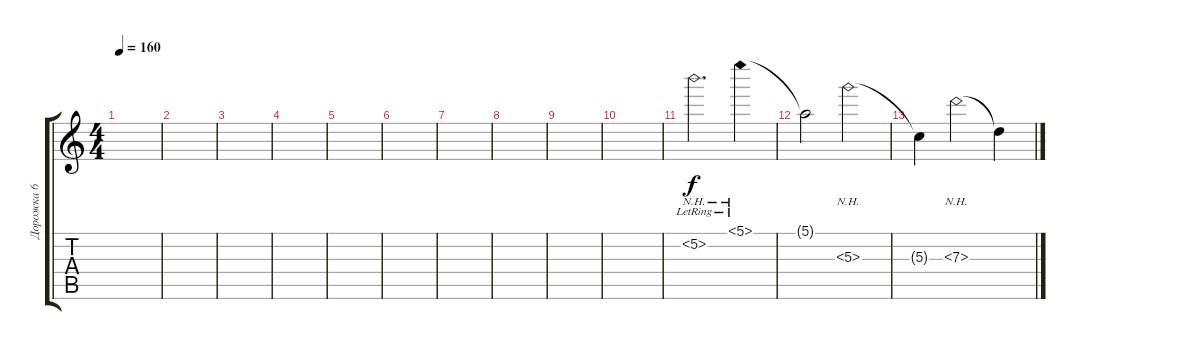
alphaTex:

\track ("Дорожка 6" "Дорожка 6") {instrument distortionguitar}
\staff {score tabs}
\tuning (E4 B3 G3 D3 A2 E2) {hide}
\ts (4 4)
\tempo 160
\clef g2
\ks c
|
|
|
|
|
|
|
|
|
|
5.2{nh lr}.2{d} 5.1{nh lr}.4 |
5.1{t}.2 5.3{nh}.2 |
5.3{t}.4 7.3{nh}.2 7.3{t}.4
